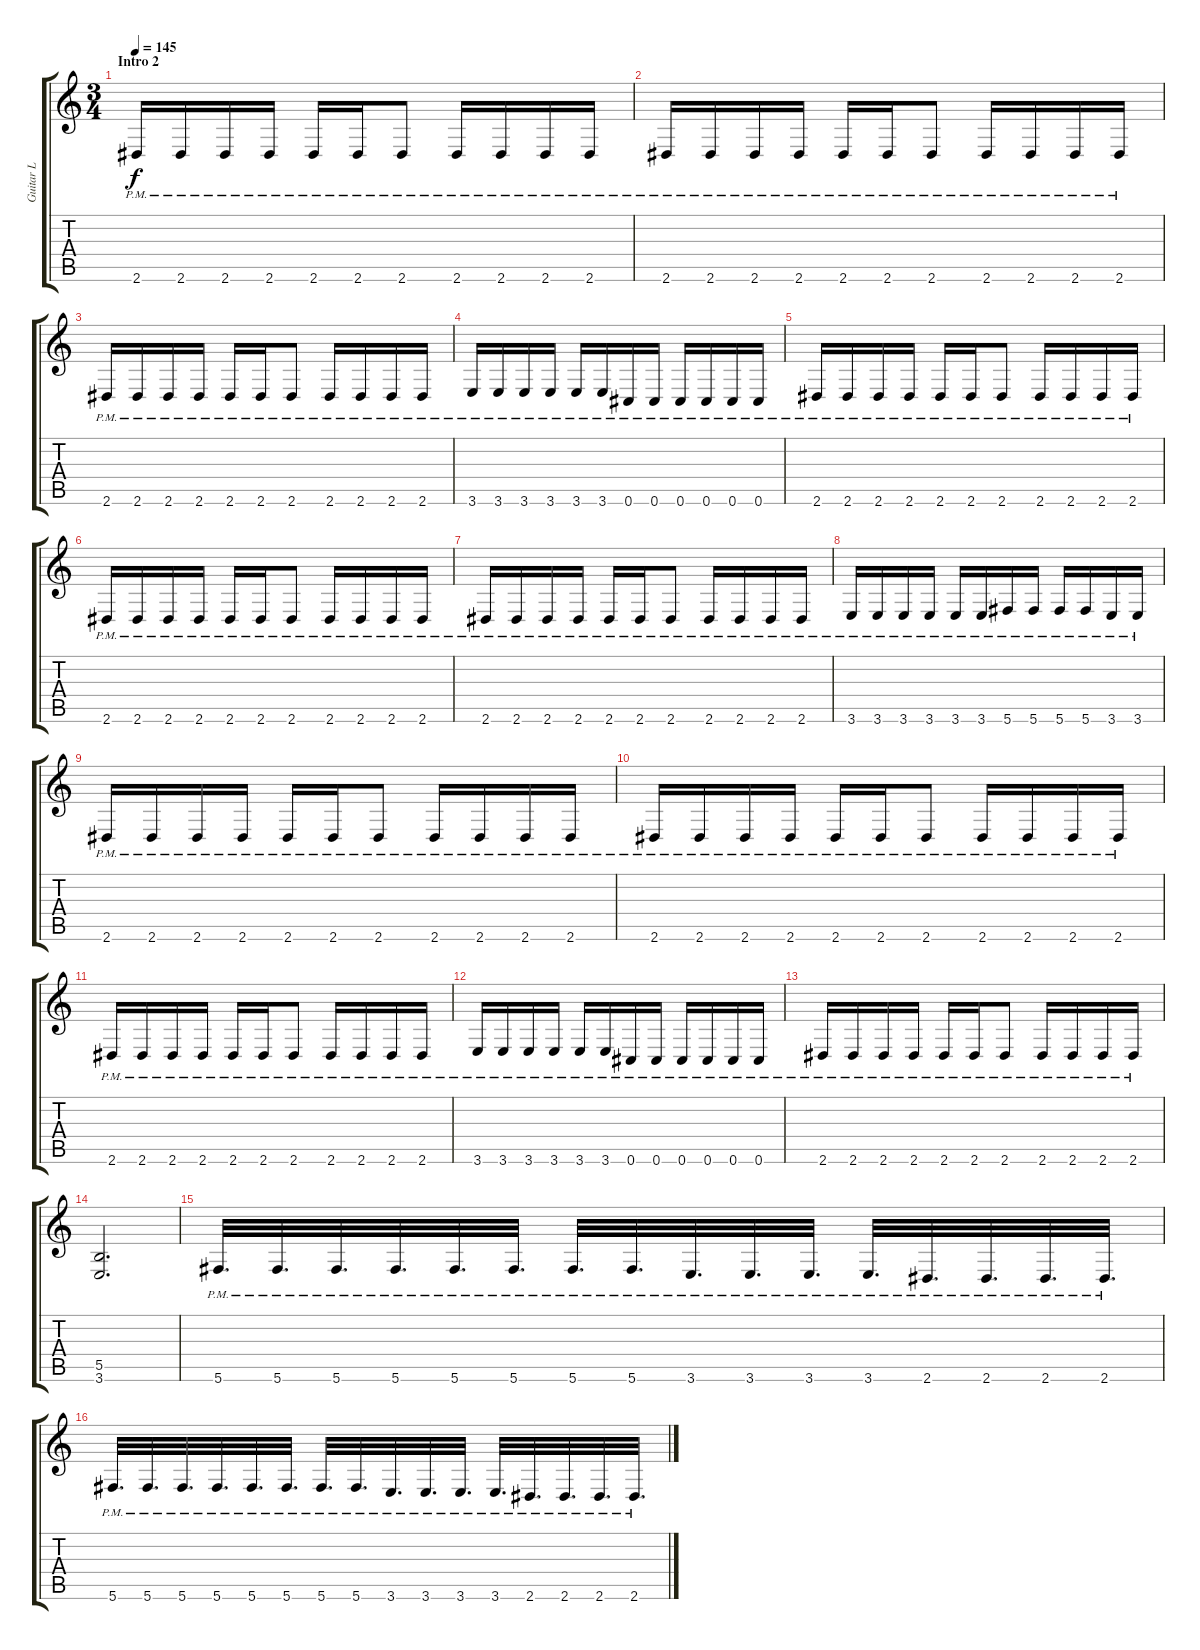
\track ("Guitar L" "Guitar L") {instrument distortionguitar}
\staff {score tabs}
\tuning (Db4 Ab3 E3 B2 Gb2 Db2) {hide}
\ts (3 4)
\section ("" "Intro 2")
\tempo 145
\clef g2
\ks c
2.6{pm}.16{dy f} 2.6{pm}.16 2.6{pm}.16 2.6{pm}.16 2.6{pm}.16 2.6{pm}.16 2.6{pm}.8 2.6{pm}.16 2.6{pm}.16 2.6{pm}.16 2.6{pm}.16 |
2.6{pm}.16 2.6{pm}.16 2.6{pm}.16 2.6{pm}.16 2.6{pm}.16 2.6{pm}.16 2.6{pm}.8 2.6{pm}.16 2.6{pm}.16 2.6{pm}.16 2.6{pm}.16 |
2.6{pm}.16 2.6{pm}.16 2.6{pm}.16 2.6{pm}.16 2.6{pm}.16 2.6{pm}.16 2.6{pm}.8 2.6{pm}.16 2.6{pm}.16 2.6{pm}.16 2.6{pm}.16 |
3.6{pm}.16 3.6{pm}.16 3.6{pm}.16 3.6{pm}.16 3.6{pm}.16 3.6{pm}.16 0.6{pm}.16 0.6{pm}.16 0.6{pm}.16 0.6{pm}.16 0.6{pm}.16 0.6{pm}.16 |
2.6{pm}.16 2.6{pm}.16 2.6{pm}.16 2.6{pm}.16 2.6{pm}.16 2.6{pm}.16 2.6{pm}.8 2.6{pm}.16 2.6{pm}.16 2.6{pm}.16 2.6{pm}.16 |
2.6{pm}.16 2.6{pm}.16 2.6{pm}.16 2.6{pm}.16 2.6{pm}.16 2.6{pm}.16 2.6{pm}.8 2.6{pm}.16 2.6{pm}.16 2.6{pm}.16 2.6{pm}.16 |
2.6{pm}.16 2.6{pm}.16 2.6{pm}.16 2.6{pm}.16 2.6{pm}.16 2.6{pm}.16 2.6{pm}.8 2.6{pm}.16 2.6{pm}.16 2.6{pm}.16 2.6{pm}.16 |
3.6{pm}.16 3.6{pm}.16 3.6{pm}.16 3.6{pm}.16 3.6{pm}.16 3.6{pm}.16 5.6{pm}.16 5.6{pm}.16 5.6{pm}.16 5.6{pm}.16 3.6{pm}.16 3.6{pm}.16 |
2.6{pm}.16 2.6{pm}.16 2.6{pm}.16 2.6{pm}.16 2.6{pm}.16 2.6{pm}.16 2.6{pm}.8 2.6{pm}.16 2.6{pm}.16 2.6{pm}.16 2.6{pm}.16 |
2.6{pm}.16 2.6{pm}.16 2.6{pm}.16 2.6{pm}.16 2.6{pm}.16 2.6{pm}.16 2.6{pm}.8 2.6{pm}.16 2.6{pm}.16 2.6{pm}.16 2.6{pm}.16 |
2.6{pm}.16 2.6{pm}.16 2.6{pm}.16 2.6{pm}.16 2.6{pm}.16 2.6{pm}.16 2.6{pm}.8 2.6{pm}.16 2.6{pm}.16 2.6{pm}.16 2.6{pm}.16 |
3.6{pm}.16 3.6{pm}.16 3.6{pm}.16 3.6{pm}.16 3.6{pm}.16 3.6{pm}.16 0.6{pm}.16 0.6{pm}.16 0.6{pm}.16 0.6{pm}.16 0.6{pm}.16 0.6{pm}.16 |
2.6{pm}.16 2.6{pm}.16 2.6{pm}.16 2.6{pm}.16 2.6{pm}.16 2.6{pm}.16 2.6{pm}.8 2.6{pm}.16 2.6{pm}.16 2.6{pm}.16 2.6{pm}.16 |
(5.5 3.6).2{d} |
5.6{pm}.32{d} 5.6{pm}.32{d} 5.6{pm}.32{d} 5.6{pm}.32{d} 5.6{pm}.32{d} 5.6{pm}.32{d} 5.6{pm}.32{d} 5.6{pm}.32{d} 3.6{pm}.32{d} 3.6{pm}.32{d} 3.6{pm}.32{d} 3.6{pm}.32{d} 2.6{pm}.32{d} 2.6{pm}.32{d} 2.6{pm}.32{d} 2.6{pm}.32{d} |
5.6{pm}.32{d} 5.6{pm}.32{d} 5.6{pm}.32{d} 5.6{pm}.32{d} 5.6{pm}.32{d} 5.6{pm}.32{d} 5.6{pm}.32{d} 5.6{pm}.32{d} 3.6{pm}.32{d} 3.6{pm}.32{d} 3.6{pm}.32{d} 3.6{pm}.32{d} 2.6{pm}.32{d} 2.6{pm}.32{d} 2.6{pm}.32{d} 2.6{pm}.32{d}
